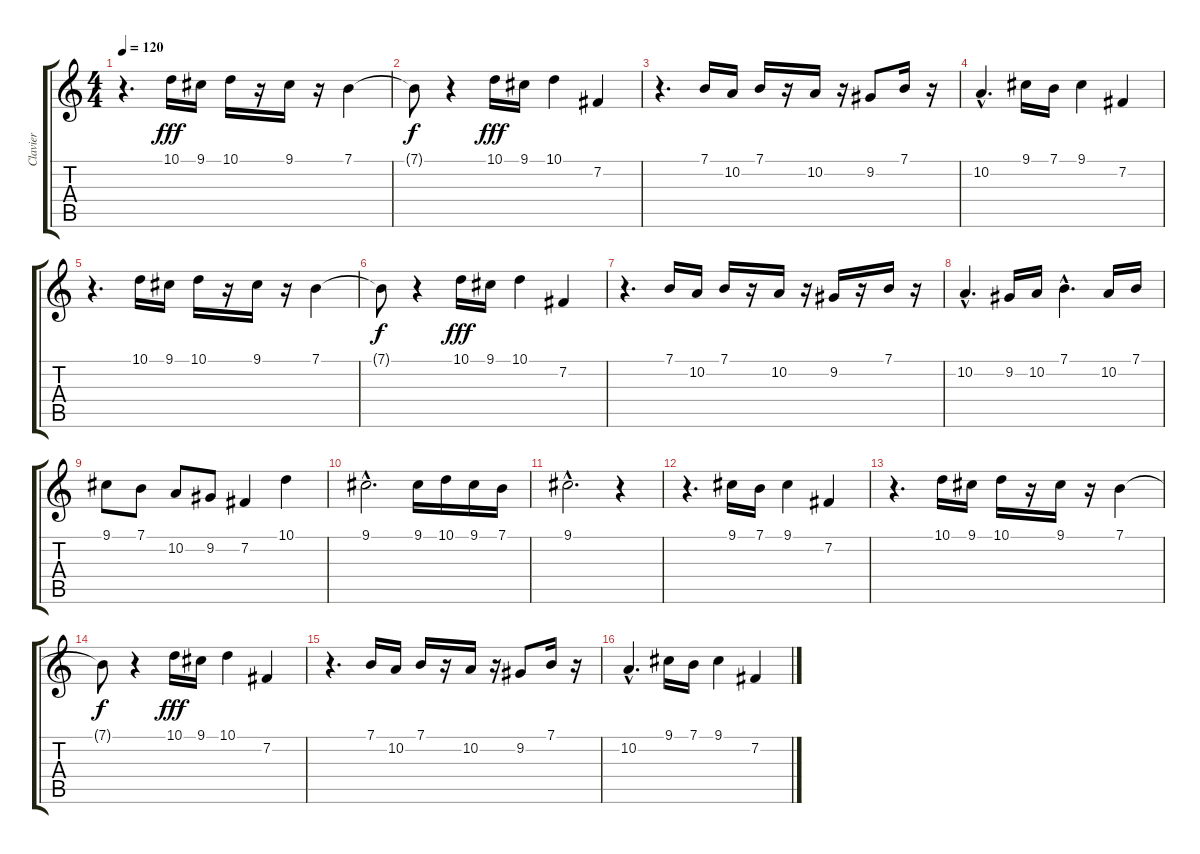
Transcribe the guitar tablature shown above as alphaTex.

\track ("Clavier" "Clavier") {instrument trumpet}
\staff {score tabs}
\tuning (E4 B3 G3 D3 A2 E2) {hide}
\ts (4 4)
\tempo 120
\clef g2
\ks c
r.4{d dy fff} 10.1.16 9.1.16 10.1.16 r.16 9.1.16 r.16 7.1.4 |
7.1{t}.8{dy f} r.4 10.1.16{dy fff} 9.1.16 10.1.4 7.2.4 |
r.4{d} 7.1.16 10.2.16 7.1.16 r.16 10.2.16 r.16 9.2.8 7.1.16 r.16 |
10.2{hac}.4{d} 9.1.16 7.1.16 9.1.4 7.2.4 |
r.4{d} 10.1.16 9.1.16 10.1.16 r.16 9.1.16 r.16 7.1.4 |
7.1{t}.8{dy f} r.4 10.1.16{dy fff} 9.1.16 10.1.4 7.2.4 |
r.4{d} 7.1.16 10.2.16 7.1.16 r.16 10.2.16 r.16 9.2.16 r.16 7.1.16 r.16 |
10.2{hac}.4{d} 9.2.16 10.2.16 7.1{hac}.4{d} 10.2.16 7.1.16 |
9.1.8 7.1.8 10.2.8 9.2.8 7.2.4 10.1.4 |
9.1{hac}.2{d} 9.1.16 10.1.16 9.1.16 7.1.16 |
9.1{hac}.2{d} r.4 |
r.4{d} 9.1.16 7.1.16 9.1.4 7.2.4 |
r.4{d} 10.1.16 9.1.16 10.1.16 r.16 9.1.16 r.16 7.1.4 |
7.1{t}.8{dy f} r.4 10.1.16{dy fff} 9.1.16 10.1.4 7.2.4 |
r.4{d} 7.1.16 10.2.16 7.1.16 r.16 10.2.16 r.16 9.2.8 7.1.16 r.16 |
10.2{hac}.4{d} 9.1.16 7.1.16 9.1.4 7.2.4
